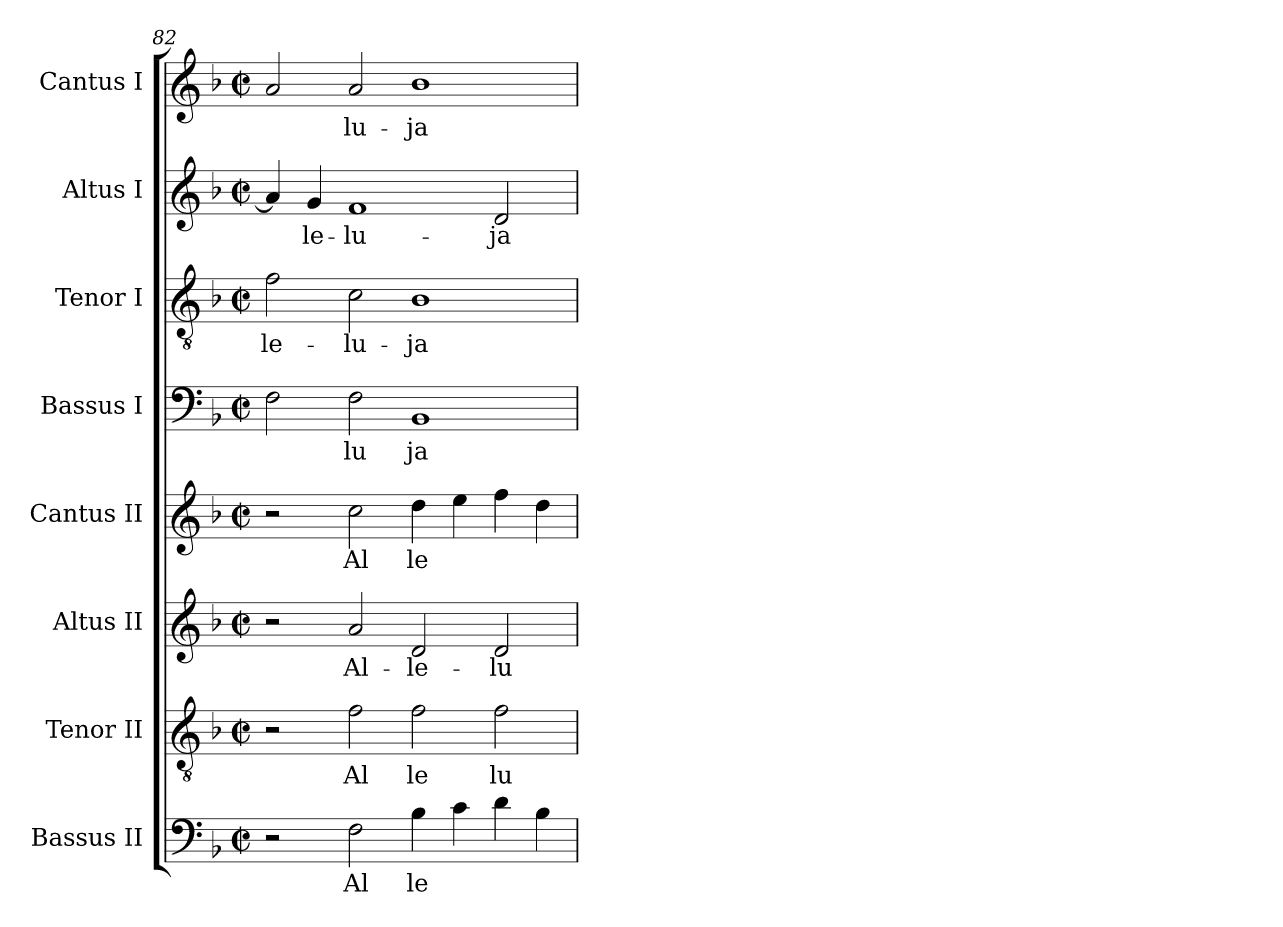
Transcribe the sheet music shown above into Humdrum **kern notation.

**kern	**text	**kern	**text	**kern	**text	**kern	**text	**kern	**text	**kern	**text	**kern	**text	**kern	**text
*part8	*part8	*part7	*part7	*part6	*part6	*part5	*part5	*part4	*part4	*part3	*part3	*part2	*part2	*part1	*part1
*staff8	*staff8	*staff7	*staff7	*staff6	*staff6	*staff5	*staff5	*staff4	*staff4	*staff3	*staff3	*staff2	*staff2	*staff1	*staff1
*I"Bassus II	*	*I"Tenor II	*	*I"Altus II	*	*I"Cantus II	*	*I"Bassus I	*	*I"Tenor I	*	*I"Altus I	*	*I"Cantus I	*
*clefF4	*	*clefGv2	*	*clefG2	*	*clefG2	*	*clefF4	*	*clefGv2	*	*clefG2	*	*clefG2	*
*k[b-]	*	*k[b-]	*	*k[b-]	*	*k[b-]	*	*k[b-]	*	*k[b-]	*	*k[b-]	*	*k[b-]	*
*F:	*	*F:	*	*F:	*	*F:	*	*F:	*	*F:	*	*F:	*	*F:	*
*M2/2	*	*M2/2	*	*M2/2	*	*M2/2	*	*M2/2	*	*M2/2	*	*M2/2	*	*M2/2	*
*met(c|)	*	*met(c|)	*	*met(c|)	*	*met(c|)	*	*met(c|)	*	*met(c|)	*	*met(c|)	*	*met(c|)	*
=82	=82	=82	=82	=82	=82	=82	=82	=82	=82	=82	=82	=82	=82	=82	=82
!	!	!	!	!	!	!	!	!	!	!	!LO:LY:b:cj	!	!	!	!
2r	.	2r	.	2r	.	2r	.	2F\	.	2f\	-le-	4a/]	.	2a/	.
!	!	!	!	!	!	!	!	!	!	!	!	!	!LO:LY:b:cj	!	!
.	.	.	.	.	.	.	.	.	.	.	.	4g/	-le-	.	.
!	!LO:LY:b:cj	!	!LO:LY:b:cj	!	!LO:LY:b:cj	!	!LO:LY:b:cj	!	!LO:LY:b:cj	!	!LO:LY:b:cj	!	!LO:LY:b:cj	!	!LO:LY:b:cj
2F\	Al	2f\	Al	2a/	Al-	2cc\	Al	2F\	lu	2c\	-lu-	1f	-lu-	2a/	-lu-
!	!LO:LY:b:cj	!	!LO:LY:b:cj	!	!LO:LY:b:cj	!	!LO:LY:b:cj	!	!LO:LY:b:cj	!	!LO:LY:b:cj	!	!	!	!LO:LY:b:cj
4B-\	le	2f\	le	2d/	-le-	4dd\	le	1BB-	ja	1B-	-ja	.	.	1b-	-ja
4c\	.	.	.	.	.	4ee\	.	.	.	.	.	.	.	.	.
!	!	!	!LO:LY:b:cj	!	!LO:LY:b:cj	!	!	!	!	!	!	!	!LO:LY:b:cj	!	!
4d\	.	2f\	lu	2d/	-lu-	4ff\	.	.	.	.	.	2d/	-ja	.	.
4B-\	.	.	.	.	.	4dd\	.	.	.	.	.	.	.	.	.
=	=	=	=	=	=	=	=	=	=	=	=	=	=	=	=
*-	*-	*-	*-	*-	*-	*-	*-	*-	*-	*-	*-	*-	*-	*-	*-
